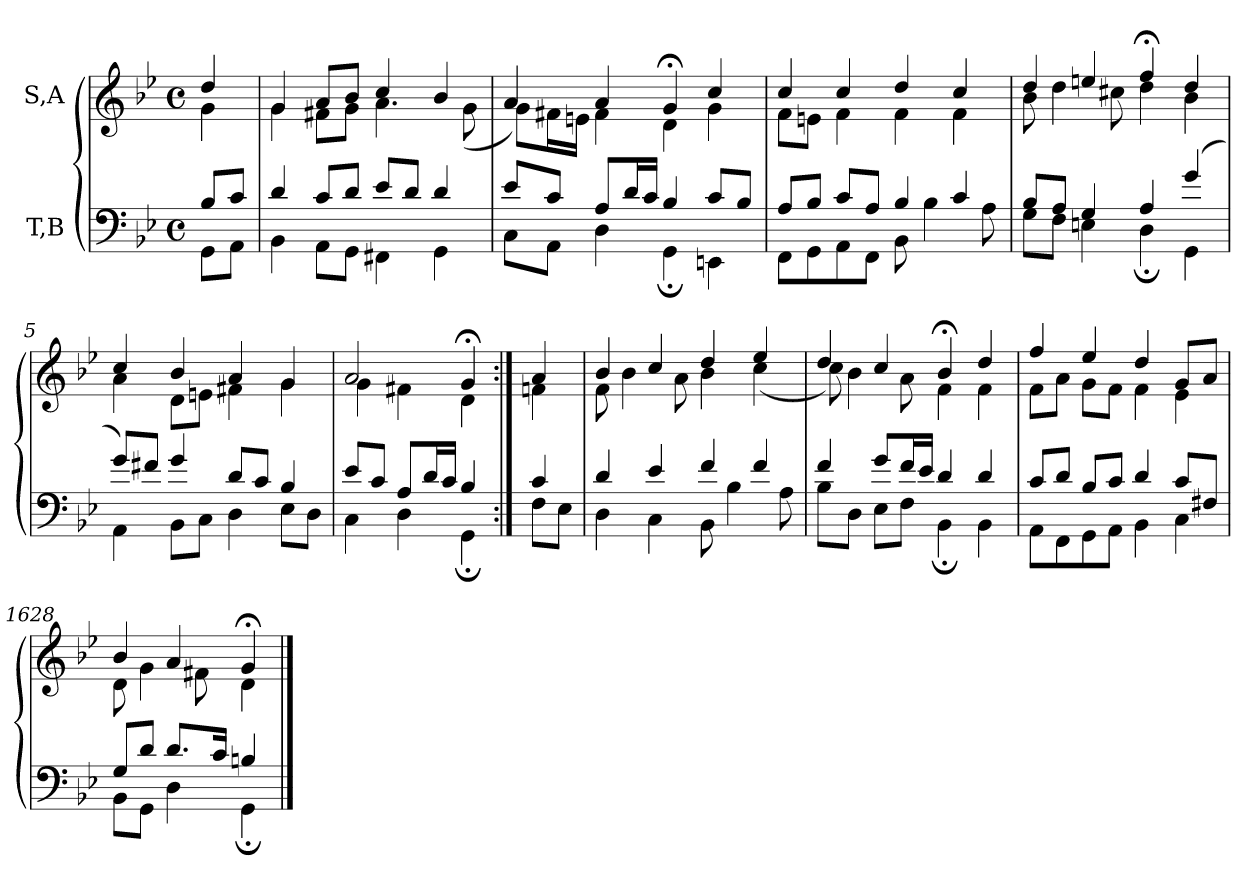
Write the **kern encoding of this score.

**kern	**kern
*part2	*part1
*staff2	*staff1
*I"T,B	*I"S,A
*clefF4	*clefG2
*k[b-e-]	*k[b-e-]
*M4/4	*M4/4
*met(c)	*met(c)
=	=
*^	*^
8B-L	8GGL	4dd	4g
8cJ	8AAJ	.	.
=1	=1	=1	=1
4d	4BB-	4g	4g
8cL	8AAL	8aL	8f#XL
8dJ	8GGJ	8b-J	8gJ
8e-L	4FF#X	4cc	4.a
8dJ	.	.	.
4d	4GG	4b-	.
.	.	.	(<8g
=2	=2	=2	=2
8e-L	8CL	4a	8gL)
8cJ	8AAJ	.	16f#XL
.	.	.	16enJJ
8AL	4D	4a	4f#
16dL	.	.	.
16cJJ	.	.	.
4B-	4GG;	4g;<	4d
8cL	4EEn	4cc	4g
8B-J	.	.	.
=3	=3	=3	=3
8AL	8FFL	4cc	8fL
8B-J	8GG	.	8enJ
8cL	8AA	4cc	4f
8AJ	8FFJ	.	.
4B-	8BB-	4dd	4f
.	4B-	.	.
4c	.	4cc	4f
.	8A	.	.
=4	=4	=4	=4
8B-L	8GL	4dd	8b-
8AJ	8FJ	.	4dd
4G	4En	4een	.
.	.	.	8cc#X
4A	4D;	4ff;<	4dd
(>4g	4GG	4dd	4b-
=5	=5	=5	=5
8gL)	4AA	4cc	4a
8f#XJ	.	.	.
4g	8BB-L	4b-	8dL
.	8CJ	.	8enJ
8dL	4D	4a	4f#X
8cJ	.	.	.
4B-	8E-L	4g	4g
.	8DJ	.	.
=1623	=1623	=1623	=1623
8e-L	4C	2a	4g
8cJ	.	.	.
8AL	4D	.	4f#X
16dL	.	.	.
16cJJ	.	.	.
4B-	4GG;	4g;<	4d
=1624:|!	=1624:|!	=1624:|!	=1624:|!
4c	8FL	4a	4fn
.	8E-J	.	.
=8	=8	=8	=8
4d	4D	4b-	8f
.	.	.	4b-
4e-	4C	4cc	.
.	.	.	8a
4f	8BB-	4dd	4b-
.	4B-	.	.
4f	.	4ee-	(<4cc
.	8A	.	.
=9	=9	=9	=9
4f	8B-L	4dd	8cc)
.	8DJ	.	4b-
8gL	8E-L	4cc	.
16fL	8FJ	.	8a
16e-JJ	.	.	.
4d	4BB-;	4b-;<	4f
4d	4BB-	4dd	4f
=10	=10	=10	=10
8cL	8AAL	4ff	8fL
8dJ	8FF	.	8aJ
8B-L	8GG	4ee-	8gL
8cJ	8AAJ	.	8fJ
4d	4BB-	4dd	4f
8cL	4C	8gL	4e-
8F#XJ	.	8aJ	.
=1628	=1628	=1628	=1628
8GL	8BB-L	4b-	8d
8dJ	8GGJ	.	4g
8.dL	4D	4a	.
.	.	.	8f#X
16cJk	.	.	.
4Bn	4GG;	4g;<	4d
*v	*v	*	*
*	*v	*v
==	==
*-	*-
